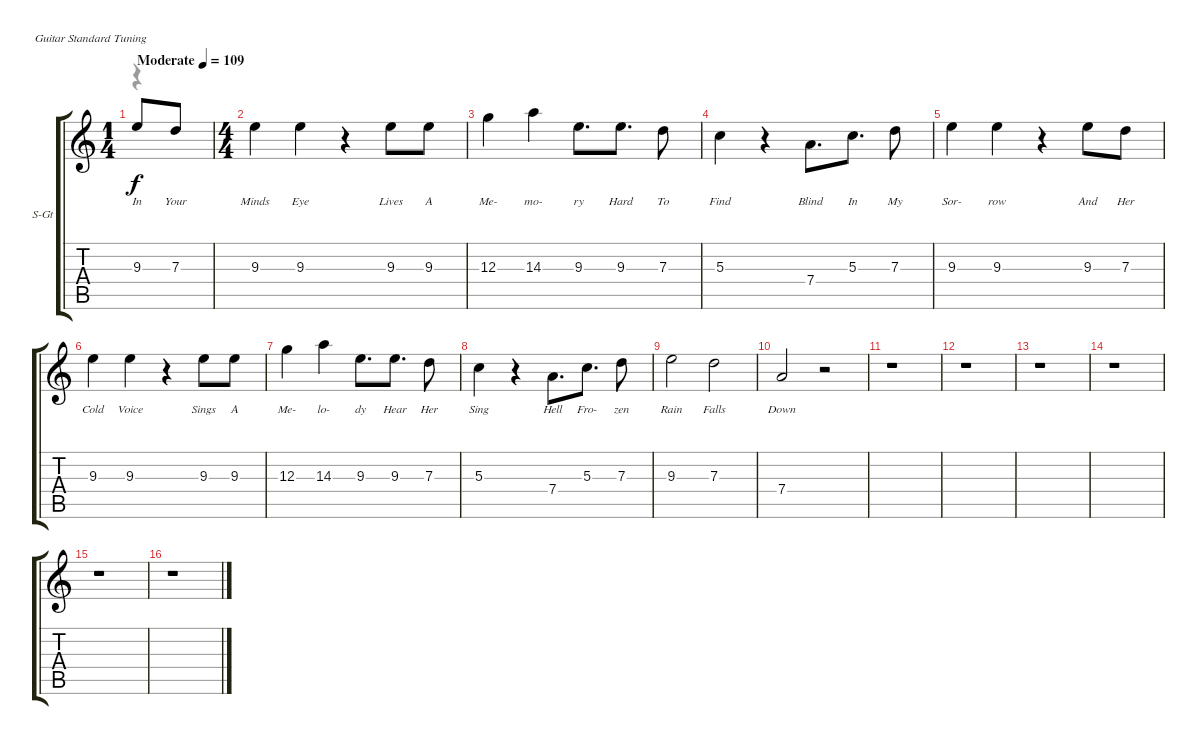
\bracketExtendMode groupsimilarinstruments
\firstSystemTrackNameOrientation horizontal
\otherSystemsTrackNameOrientation horizontal
\track ("Voice" "S-Gt") {mute instrument clarinet}
\staff {score tabs}
\tuning (E4 B3 G3 D3 A2 E2)
\displaytranspose 12
\voice
\ts (1 4)
\beaming (8 2)
\tempo (109 "Moderate")
\clef g2
\ks c
9.3.8{lyrics (0 "In") lyrics (1 "") lyrics (2 "") lyrics (3 "") lyrics (4 "") dy f instrument clarinet} 7.3.8{lyrics (0 "Your") lyrics (1 "") lyrics (2 "") lyrics (3 "") lyrics (4 "")} |
\ts (4 4)
\beaming (8 2 2 2 2)
9.3.4{lyrics (0 "Minds") lyrics (1 "") lyrics (2 "") lyrics (3 "") lyrics (4 "")} 9.3.4{lyrics (0 "Eye") lyrics (1 "") lyrics (2 "") lyrics (3 "") lyrics (4 "")} r.4 9.3.8{lyrics (0 "Lives") lyrics (1 "") lyrics (2 "") lyrics (3 "") lyrics (4 "")} 9.3.8{lyrics (0 "A") lyrics (1 "") lyrics (2 "") lyrics (3 "") lyrics (4 "")} |
12.3.4{lyrics (0 "Me-") lyrics (1 "") lyrics (2 "") lyrics (3 "") lyrics (4 "")} 14.3.4{lyrics (0 "mo-") lyrics (1 "") lyrics (2 "") lyrics (3 "") lyrics (4 "")} 9.3.8{d lyrics (0 "ry") lyrics (1 "") lyrics (2 "") lyrics (3 "") lyrics (4 "")} 9.3.8{d lyrics (0 "Hard") lyrics (1 "") lyrics (2 "") lyrics (3 "") lyrics (4 "")} 7.3.8{lyrics (0 "To") lyrics (1 "") lyrics (2 "") lyrics (3 "") lyrics (4 "")} |
5.3.4{lyrics (0 "Find") lyrics (1 "") lyrics (2 "") lyrics (3 "") lyrics (4 "")} r.4 7.4.8{d lyrics (0 "Blind") lyrics (1 "") lyrics (2 "") lyrics (3 "") lyrics (4 "")} 5.3.8{d lyrics (0 "In") lyrics (1 "") lyrics (2 "") lyrics (3 "") lyrics (4 "")} 7.3.8{lyrics (0 "My") lyrics (1 "") lyrics (2 "") lyrics (3 "") lyrics (4 "")} |
9.3.4{lyrics (0 "Sor-") lyrics (1 "") lyrics (2 "") lyrics (3 "") lyrics (4 "")} 9.3.4{lyrics (0 "row") lyrics (1 "") lyrics (2 "") lyrics (3 "") lyrics (4 "")} r.4 9.3.8{lyrics (0 "And") lyrics (1 "") lyrics (2 "") lyrics (3 "") lyrics (4 "")} 7.3.8{lyrics (0 "Her") lyrics (1 "") lyrics (2 "") lyrics (3 "") lyrics (4 "")} |
9.3.4{lyrics (0 "Cold") lyrics (1 "") lyrics (2 "") lyrics (3 "") lyrics (4 "")} 9.3.4{lyrics (0 "Voice") lyrics (1 "") lyrics (2 "") lyrics (3 "") lyrics (4 "")} r.4 9.3.8{lyrics (0 "Sings") lyrics (1 "") lyrics (2 "") lyrics (3 "") lyrics (4 "")} 9.3.8{lyrics (0 "A") lyrics (1 "") lyrics (2 "") lyrics (3 "") lyrics (4 "")} |
12.3.4{lyrics (0 "Me-") lyrics (1 "") lyrics (2 "") lyrics (3 "") lyrics (4 "")} 14.3.4{lyrics (0 "lo-") lyrics (1 "") lyrics (2 "") lyrics (3 "") lyrics (4 "")} 9.3.8{d lyrics (0 "dy") lyrics (1 "") lyrics (2 "") lyrics (3 "") lyrics (4 "")} 9.3.8{d lyrics (0 "Hear") lyrics (1 "") lyrics (2 "") lyrics (3 "") lyrics (4 "")} 7.3.8{lyrics (0 "Her") lyrics (1 "") lyrics (2 "") lyrics (3 "") lyrics (4 "")} |
5.3.4{lyrics (0 "Sing") lyrics (1 "") lyrics (2 "") lyrics (3 "") lyrics (4 "")} r.4 7.4.8{d lyrics (0 "Hell") lyrics (1 "") lyrics (2 "") lyrics (3 "") lyrics (4 "")} 5.3.8{d lyrics (0 "Fro-") lyrics (1 "") lyrics (2 "") lyrics (3 "") lyrics (4 "")} 7.3.8{lyrics (0 "zen") lyrics (1 "") lyrics (2 "") lyrics (3 "") lyrics (4 "")} |
9.3.2{lyrics (0 "Rain") lyrics (1 "") lyrics (2 "") lyrics (3 "") lyrics (4 "")} 7.3.2{lyrics (0 "Falls") lyrics (1 "") lyrics (2 "") lyrics (3 "") lyrics (4 "")} |
7.4.2{lyrics (0 "Down") lyrics (1 "") lyrics (2 "") lyrics (3 "") lyrics (4 "")} r.2 |
r.1 |
r.1 |
r.1 |
r.1 |
r.1 |
r.1
\voice
\clef g2
\ottava regular
\simile none
\ks c
r.4{dy mf} |
|
|
|
|
|
|
|
|
|
|
|
|
|
|
